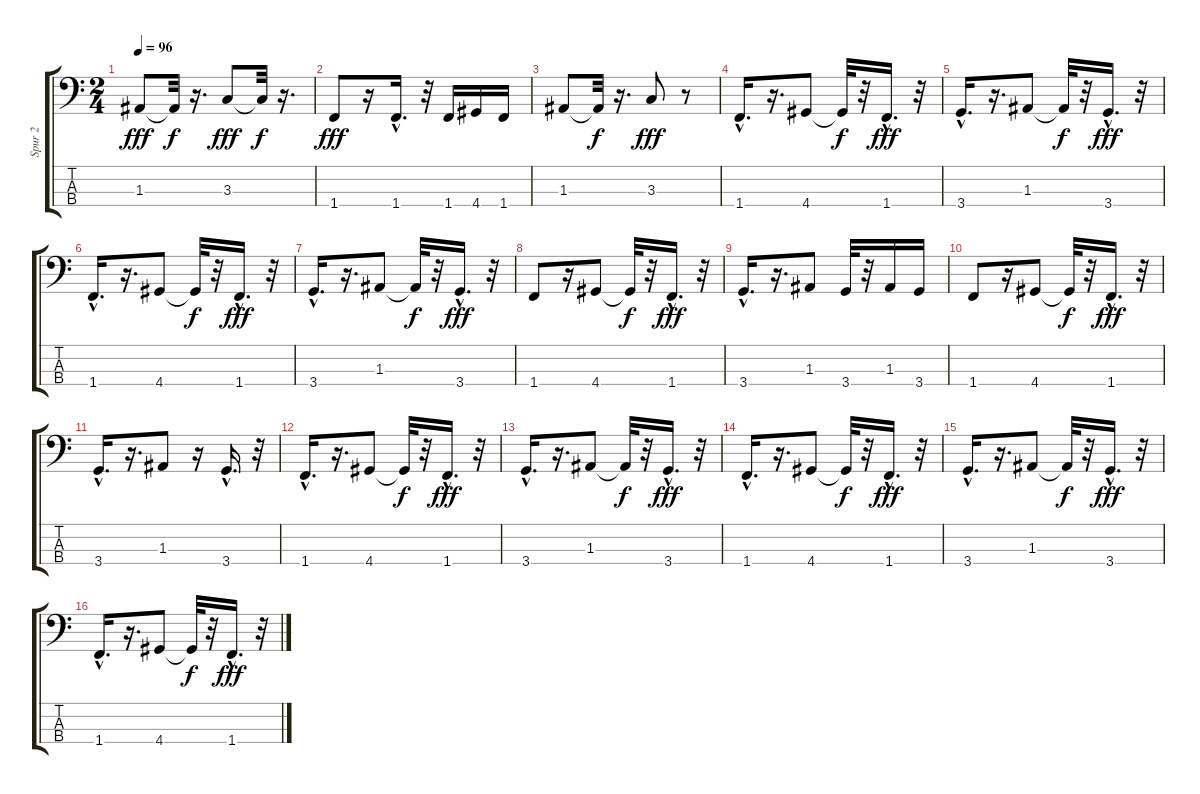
\track ("Spur 2" "Spur 2") {instrument electricguitarjazz}
\staff {score tabs}
\tuning (G2 D2 A1 E1) {hide}
\ts (2 4)
\tempo 96
\clef f4
\ks c
1.3.8{dy fff} 1.3{t}.32{dy f} r.16{d} 3.3.8{dy fff} 3.3{t}.32{dy f} r.16{d} |
1.4.8{dy fff} r.16 1.4{hac}.16{d} r.32 1.4.16 4.4.16 1.4.16 |
1.3.8 1.3{t}.32{dy f} r.16{d} 3.3.8{dy fff} r.8 |
1.4{hac}.16{d} r.16{d} 4.4.8 4.4{t}.32{dy f} r.32 1.4{hac}.16{d dy fff} r.32 |
3.4{hac}.16{d} r.16{d} 1.3.8 1.3{t}.32{dy f} r.32 3.4{hac}.16{d dy fff} r.32 |
1.4{hac}.16{d} r.16{d} 4.4.8 4.4{t}.32{dy f} r.32 1.4{hac}.16{d dy fff} r.32 |
3.4{hac}.16{d} r.16{d} 1.3.8 1.3{t}.32{dy f} r.32 3.4{hac}.16{d dy fff} r.32 |
1.4.8 r.16 4.4.8 4.4{t}.32{dy f} r.32 1.4{hac}.16{d dy fff} r.32 |
3.4{hac}.16{d} r.16{d} 1.3.8 3.4.32 r.32 1.3.16 3.4.16 |
1.4.8 r.16 4.4.8 4.4{t}.32{dy f} r.32 1.4{hac}.16{d dy fff} r.32 |
3.4{hac}.16{d} r.16{d} 1.3.8 r.16 3.4{hac}.16{d} r.32 |
1.4{hac}.16{d} r.16{d} 4.4.8 4.4{t}.32{dy f} r.32 1.4{hac}.16{d dy fff} r.32 |
3.4{hac}.16{d} r.16{d} 1.3.8 1.3{t}.32{dy f} r.32 3.4{hac}.16{d dy fff} r.32 |
1.4{hac}.16{d} r.16{d} 4.4.8 4.4{t}.32{dy f} r.32 1.4{hac}.16{d dy fff} r.32 |
3.4{hac}.16{d} r.16{d} 1.3.8 1.3{t}.32{dy f} r.32 3.4{hac}.16{d dy fff} r.32 |
1.4{hac}.16{d} r.16{d} 4.4.8 4.4{t}.32{dy f} r.32 1.4{hac}.16{d dy fff} r.32
